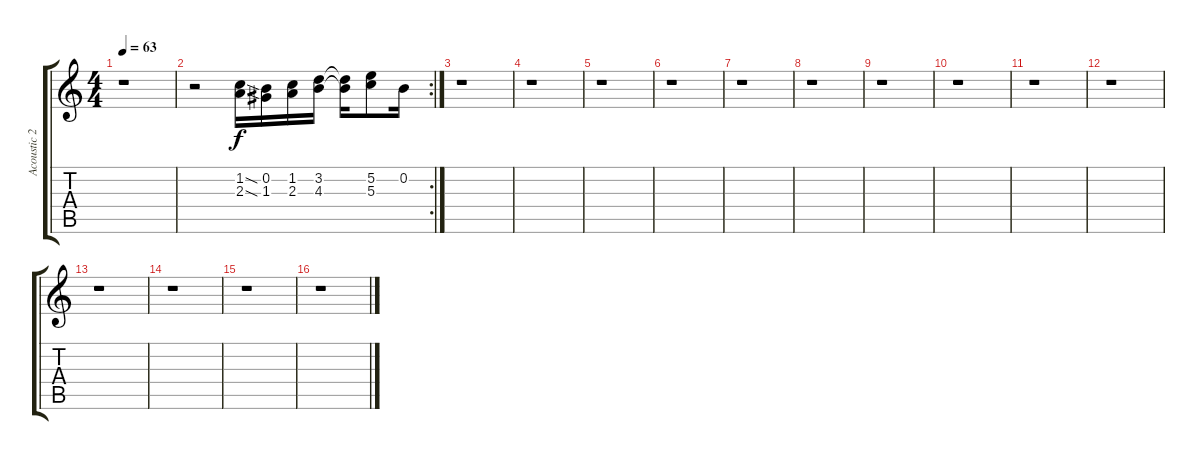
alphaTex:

\track ("Acoustic 2" "Acoustic 2") {instrument electricguitarclean}
\staff {score tabs}
\tuning (E4 B3 G3 D3 A2 E2) {hide}
\ts (4 4)
\tempo 63
\clef g2
\ks c
r.1{dy f} |
\rc 2
r.2 (1.2{sod} 2.3{sod}).16 (0.2 1.3).16 (1.2 2.3).16 (3.2 4.3).16 (3.2{t} 4.3{t}).16 (5.2 5.3).8 0.2.16 |
r.1 |
r.1 |
r.1 |
r.1 |
r.1 |
r.1 |
r.1 |
r.1 |
r.1 |
r.1 |
r.1 |
r.1 |
r.1 |
r.1
